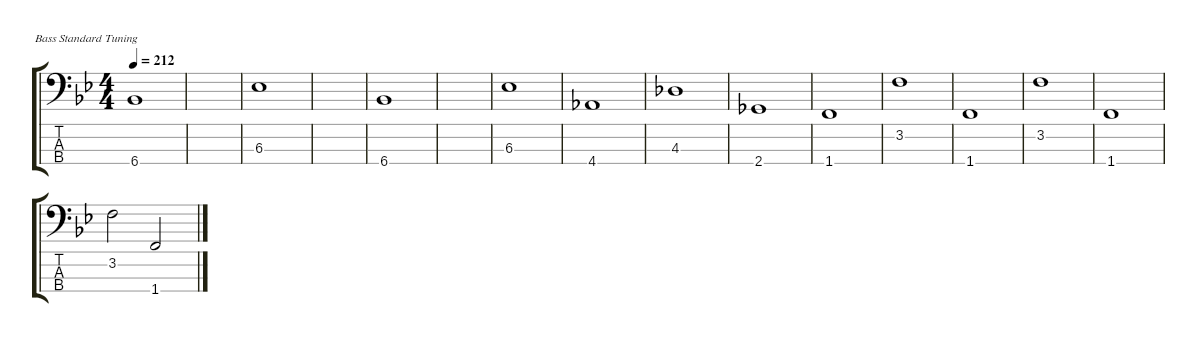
\defaultSystemsLayout 4
\hideDynamics
\bracketExtendMode groupsimilarinstruments
\singleTrackTrackNamePolicy hidden
\multiTrackTrackNamePolicy allsystems
\firstSystemTrackNameMode fullname
\otherSystemsTrackNameMode fullname
\firstSystemTrackNameOrientation horizontal
\otherSystemsTrackNameOrientation horizontal
\defaultBarNumberDisplay Hide
\track ("bass" "A-Bass") {instrument acousticbass}
\staff {score tabs}
\tuning (G2 D2 A1 E1)
\ts (4 4)
\tempo 212
\clef f4
\ks bb
6.4.1{dy mf} |
|
6.3.1 |
|
6.4.1 |
|
6.3.1 |
4.4.1 |
4.3.1 |
2.4.1 |
1.4.1 |
3.2.1 |
1.4.1 |
3.2.1 |
1.4.1 |
3.2.2 1.4.2
